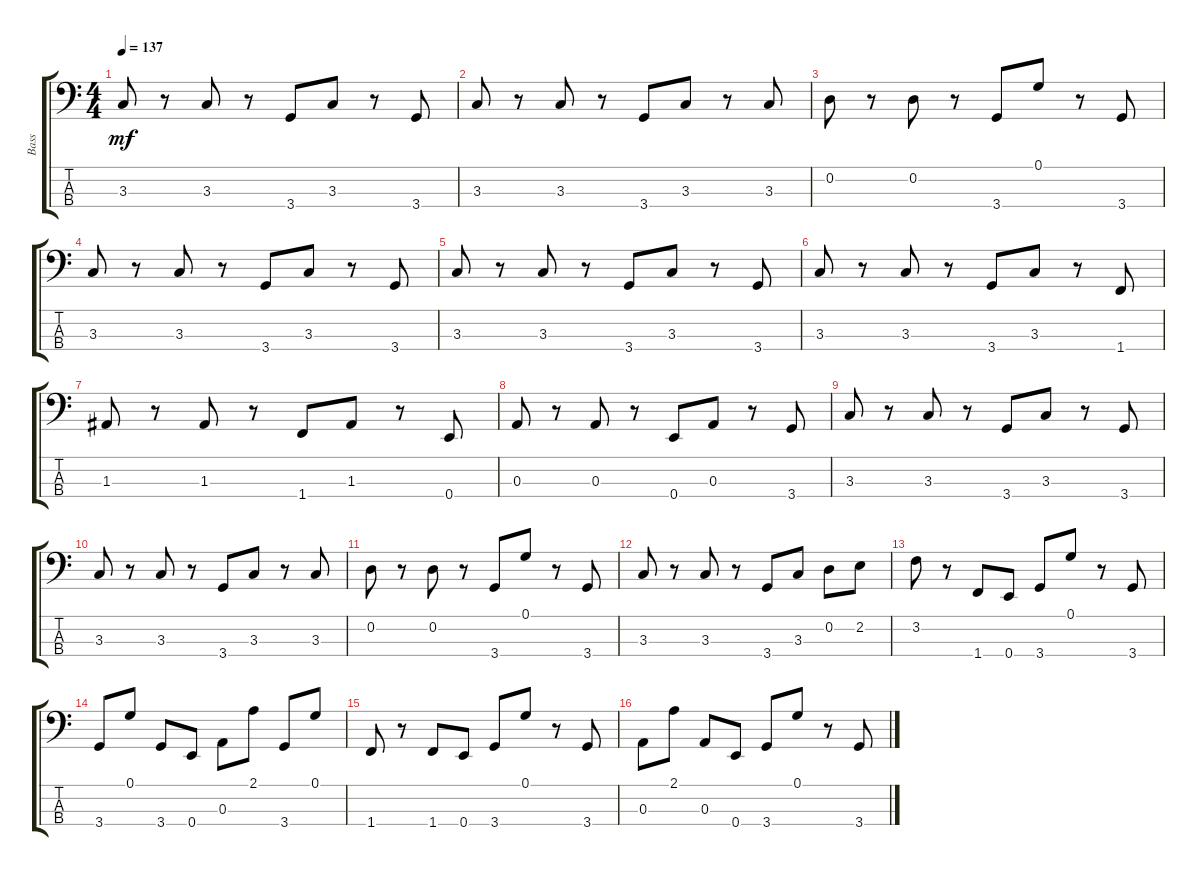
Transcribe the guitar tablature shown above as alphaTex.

\track ("Bass" "Bass") {instrument electricbasspick}
\staff {score tabs}
\tuning (G2 D2 A1 E1) {hide}
\ts (4 4)
\tempo 137
\clef f4
\ks c
3.3.8{dy mf} r.8 3.3.8 r.8 3.4.8 3.3.8 r.8 3.4.8 |
3.3.8 r.8 3.3.8 r.8 3.4.8 3.3.8 r.8 3.3.8 |
0.2.8 r.8 0.2.8 r.8 3.4.8 0.1.8 r.8 3.4.8 |
3.3.8 r.8 3.3.8 r.8 3.4.8 3.3.8 r.8 3.4.8 |
3.3.8 r.8 3.3.8 r.8 3.4.8 3.3.8 r.8 3.4.8 |
3.3.8 r.8 3.3.8 r.8 3.4.8 3.3.8 r.8 1.4.8 |
1.3.8 r.8 1.3.8 r.8 1.4.8 1.3.8 r.8 0.4.8 |
0.3.8 r.8 0.3.8 r.8 0.4.8 0.3.8 r.8 3.4.8 |
3.3.8 r.8 3.3.8 r.8 3.4.8 3.3.8 r.8 3.4.8 |
3.3.8 r.8 3.3.8 r.8 3.4.8 3.3.8 r.8 3.3.8 |
0.2.8 r.8 0.2.8 r.8 3.4.8 0.1.8 r.8 3.4.8 |
3.3.8 r.8 3.3.8 r.8 3.4.8 3.3.8 0.2.8 2.2.8 |
3.2.8 r.8 1.4.8 0.4.8 3.4.8 0.1.8 r.8 3.4.8 |
3.4.8 0.1.8 3.4.8 0.4.8 0.3.8 2.1.8 3.4.8 0.1.8 |
1.4.8 r.8 1.4.8 0.4.8 3.4.8 0.1.8 r.8 3.4.8 |
0.3.8 2.1.8 0.3.8 0.4.8 3.4.8 0.1.8 r.8 3.4.8
